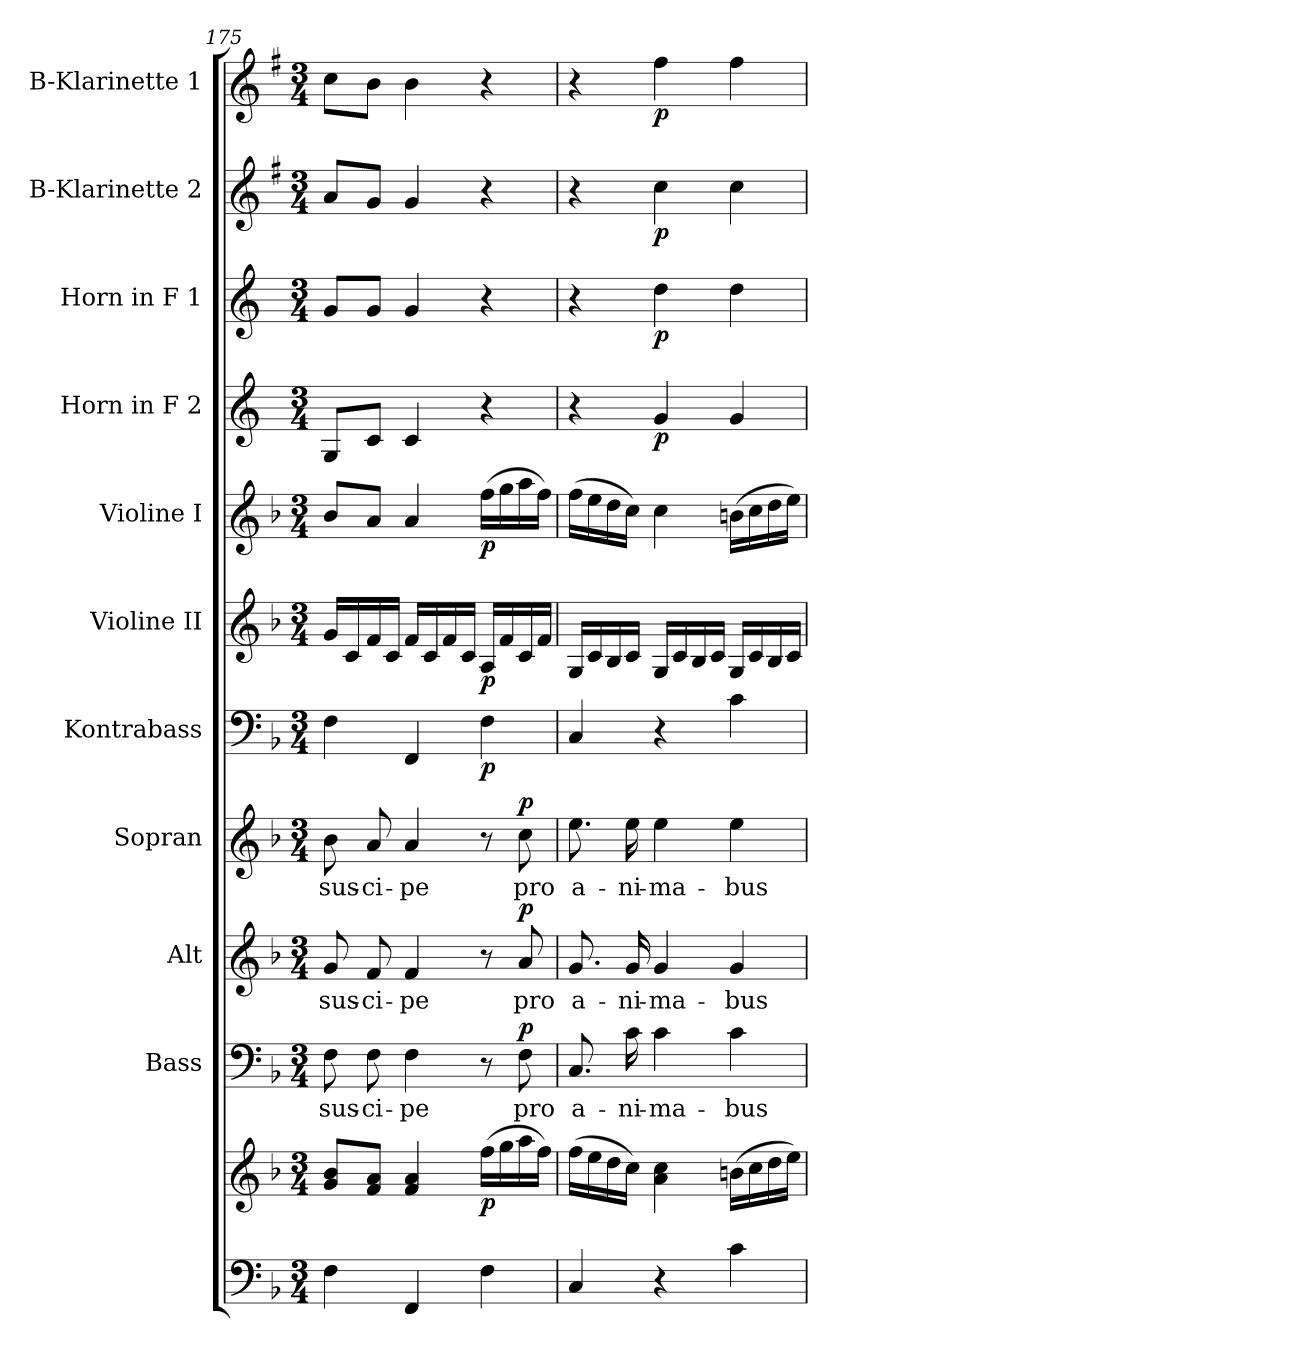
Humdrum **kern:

**kern	**kern	**dynam	**kern	**text	**dynam	**kern	**text	**dynam	**kern	**text	**dynam	**kern	**dynam	**kern	**dynam	**kern	**dynam	**kern	**dynam	**kern	**dynam	**kern	**dynam	**kern	**dynam
*part11	*part11	*part11	*part10	*part10	*part10	*part9	*part9	*part9	*part8	*part8	*part8	*part7	*part7	*part6	*part6	*part5	*part5	*part4	*part4	*part3	*part3	*part2	*part2	*part1	*part1
*staff12	*staff11	*staff11/12	*staff10	*staff10	*staff10	*staff9	*staff9	*staff9	*staff8	*staff8	*staff8	*staff7	*staff7	*staff6	*staff6	*staff5	*staff5	*staff4	*staff4	*staff3	*staff3	*staff2	*staff2	*staff1	*staff1
*	*	*	*I"Bass	*	*	*I"Alt	*	*	*I"Sopran	*	*	*I"Kontrabass	*	*I"Violine II	*	*I"Violine I	*	*I"Horn in F 2	*	*I"Horn in F 1	*	*I"B-Klarinette 2	*	*I"B-Klarinette 1	*
*	*	*	*I'B.	*	*	*I'A.	*	*	*I'S.	*	*	*I'Kb.	*	*I'Vl. II	*	*I'Vl. I	*	*	*	*	*	*I'B Kl. 2	*	*I'B Kl. 1	*
!!LO:PB:g=z
*clefF4	*clefG2	*	*clefF4	*	*	*clefG2	*	*	*clefG2	*	*	*clefF4	*	*clefG2	*	*clefG2	*	*clefG2	*	*clefG2	*	*clefG2	*	*clefG2	*
*	*	*	*	*	*	*	*	*	*	*	*	*ITrd7c12	*	*	*	*	*	*ITrd4c7	*	*ITrd4c7	*	*ITrd1c2	*	*ITrd1c2	*
*k[b-]	*k[b-]	*	*k[b-]	*	*	*k[b-]	*	*	*k[b-]	*	*	*k[b-]	*	*k[b-]	*	*k[b-]	*	*k[b-]	*	*k[b-]	*	*k[b-]	*	*k[b-]	*
*F:	*F:	*	*F:	*	*	*F:	*	*	*F:	*	*	*F:	*	*F:	*	*F:	*	*F:	*	*F:	*	*F:	*	*F:	*
*M3/4	*M3/4	*	*M3/4	*	*	*M3/4	*	*	*M3/4	*	*	*M3/4	*	*M3/4	*	*M3/4	*	*M3/4	*	*M3/4	*	*M3/4	*	*M3/4	*
=175	=175	=175	=175	=175	=175	=175	=175	=175	=175	=175	=175	=175	=175	=175	=175	=175	=175	=175	=175	=175	=175	=175	=175	=175	=175
!	!	!	!	!LO:LY:b	!	!	!LO:LY:b	!	!	!LO:LY:b	!	!	!	!	!	!	!	!	!	!	!	!	!	!	!
4F\	8g/ 8b-/L	.	8F\	sus-	.	8g/	sus-	.	8b-\	sus-	.	4FF\	.	16g/LL	.	8b-/L	.	8C/L	.	8c/L	.	8g/L	.	8b-\L	.
.	.	.	.	.	.	.	.	.	.	.	.	.	.	16c/	.	.	.	.	.	.	.	.	.	.	.
!	!	!	!	!LO:LY:b	!	!	!LO:LY:b	!	!	!LO:LY:b	!	!	!	!	!	!	!	!	!	!	!	!	!	!	!
.	8f/ 8a/J	.	8F\	-ci-	.	8f/	-ci-	.	8a/	-ci-	.	.	.	16f/	.	8a/J	.	8F/J	.	8c/J	.	8f/J	.	8a\J	.
.	.	.	.	.	.	.	.	.	.	.	.	.	.	16c/JJ	.	.	.	.	.	.	.	.	.	.	.
!	!	!	!	!LO:LY:b	!	!	!LO:LY:b	!	!	!LO:LY:b	!	!	!	!	!	!	!	!	!	!	!	!	!	!	!
4FF/	4f/ 4a/	.	4F\	-pe	.	4f/	-pe	.	4a/	-pe	.	4FFF/	.	16f/LL	.	4a/	.	4F/	.	4c/	.	4f/	.	4a\	.
.	.	.	.	.	.	.	.	.	.	.	.	.	.	16c/	.	.	.	.	.	.	.	.	.	.	.
.	.	.	.	.	.	.	.	.	.	.	.	.	.	16f/	.	.	.	.	.	.	.	.	.	.	.
.	.	.	.	.	.	.	.	.	.	.	.	.	.	16c/JJ	.	.	.	.	.	.	.	.	.	.	.
!	!	!LO:DY:b	!	!	!	!	!	!	!	!	!	!	!LO:DY:b	!	!LO:DY:b	!	!LO:DY:b	!	!	!	!	!	!	!	!
4F\	(>16ff\LL	p	8r	.	.	8r	.	.	8r	.	.	4FF\	p	16A/LL	p	(>16ff\LL	p	4r	.	4r	.	4r	.	4r	.
.	16gg\	.	.	.	.	.	.	.	.	.	.	.	.	16f/	.	16gg\	.	.	.	.	.	.	.	.	.
!	!	!	!	!LO:LY:b	!LO:DY:a	!	!LO:LY:b	!LO:DY:a	!	!LO:LY:b	!LO:DY:a	!	!	!	!	!	!	!	!	!	!	!	!	!	!
.	16aa\	.	8F\	pro	p	8a/	pro	p	8cc\	pro	p	.	.	16c/	.	16aa\	.	.	.	.	.	.	.	.	.
.	16ff\JJ)	.	.	.	.	.	.	.	.	.	.	.	.	16f/JJ	.	16ff\JJ)	.	.	.	.	.	.	.	.	.
=176	=176	=176	=176	=176	=176	=176	=176	=176	=176	=176	=176	=176	=176	=176	=176	=176	=176	=176	=176	=176	=176	=176	=176	=176	=176
!	!	!	!	!LO:LY:b	!	!	!LO:LY:b	!	!	!LO:LY:b	!	!	!	!	!	!	!	!	!	!	!	!	!	!	!
4C/	(>16ff\LL	.	8.C/	a-	.	8.g/	a-	.	8.ee\	a-	.	4CC/	.	16G/LL	.	(>16ff\LL	.	4r	.	4r	.	4r	.	4r	.
.	16ee\	.	.	.	.	.	.	.	.	.	.	.	.	16c/	.	16ee\	.	.	.	.	.	.	.	.	.
.	16dd\	.	.	.	.	.	.	.	.	.	.	.	.	16B-/	.	16dd\	.	.	.	.	.	.	.	.	.
!	!	!	!	!LO:LY:b	!	!	!LO:LY:b	!	!	!LO:LY:b	!	!	!	!	!	!	!	!	!	!	!	!	!	!	!
.	16cc\JJ)	.	16c\	-ni-	.	16g/	-ni-	.	16ee\	-ni-	.	.	.	16c/JJ	.	16cc\JJ)	.	.	.	.	.	.	.	.	.
!	!	!	!	!LO:LY:b	!	!	!LO:LY:b	!	!	!LO:LY:b	!	!	!	!	!	!	!	!	!LO:DY:b	!	!LO:DY:b	!	!LO:DY:b	!	!LO:DY:b
4r	4a\ 4cc\	.	4c\	-ma-	.	4g/	-ma-	.	4ee\	-ma-	.	4r	.	16G/LL	.	4cc\	.	4c/	p	4g\	p	4b-\	p	4ee\	p
.	.	.	.	.	.	.	.	.	.	.	.	.	.	16c/	.	.	.	.	.	.	.	.	.	.	.
.	.	.	.	.	.	.	.	.	.	.	.	.	.	16B-/	.	.	.	.	.	.	.	.	.	.	.
.	.	.	.	.	.	.	.	.	.	.	.	.	.	16c/JJ	.	.	.	.	.	.	.	.	.	.	.
!	!	!	!	!LO:LY:b	!	!	!LO:LY:b	!	!	!LO:LY:b	!	!	!	!	!	!	!	!	!	!	!	!	!	!	!
4c\	(>16bn\LL	.	4c\	-bus	.	4g/	-bus	.	4ee\	-bus	.	4C\	.	16G/LL	.	(>16bn\LL	.	4c/	.	4g\	.	4b-\	.	4ee\	.
.	16cc\	.	.	.	.	.	.	.	.	.	.	.	.	16c/	.	16cc\	.	.	.	.	.	.	.	.	.
.	16dd\	.	.	.	.	.	.	.	.	.	.	.	.	16B-/	.	16dd\	.	.	.	.	.	.	.	.	.
.	16ee\JJ)	.	.	.	.	.	.	.	.	.	.	.	.	16c/JJ	.	16ee\JJ)	.	.	.	.	.	.	.	.	.
=	=	=	=	=	=	=	=	=	=	=	=	=	=	=	=	=	=	=	=	=	=	=	=	=	=
*-	*-	*-	*-	*-	*-	*-	*-	*-	*-	*-	*-	*-	*-	*-	*-	*-	*-	*-	*-	*-	*-	*-	*-	*-	*-
